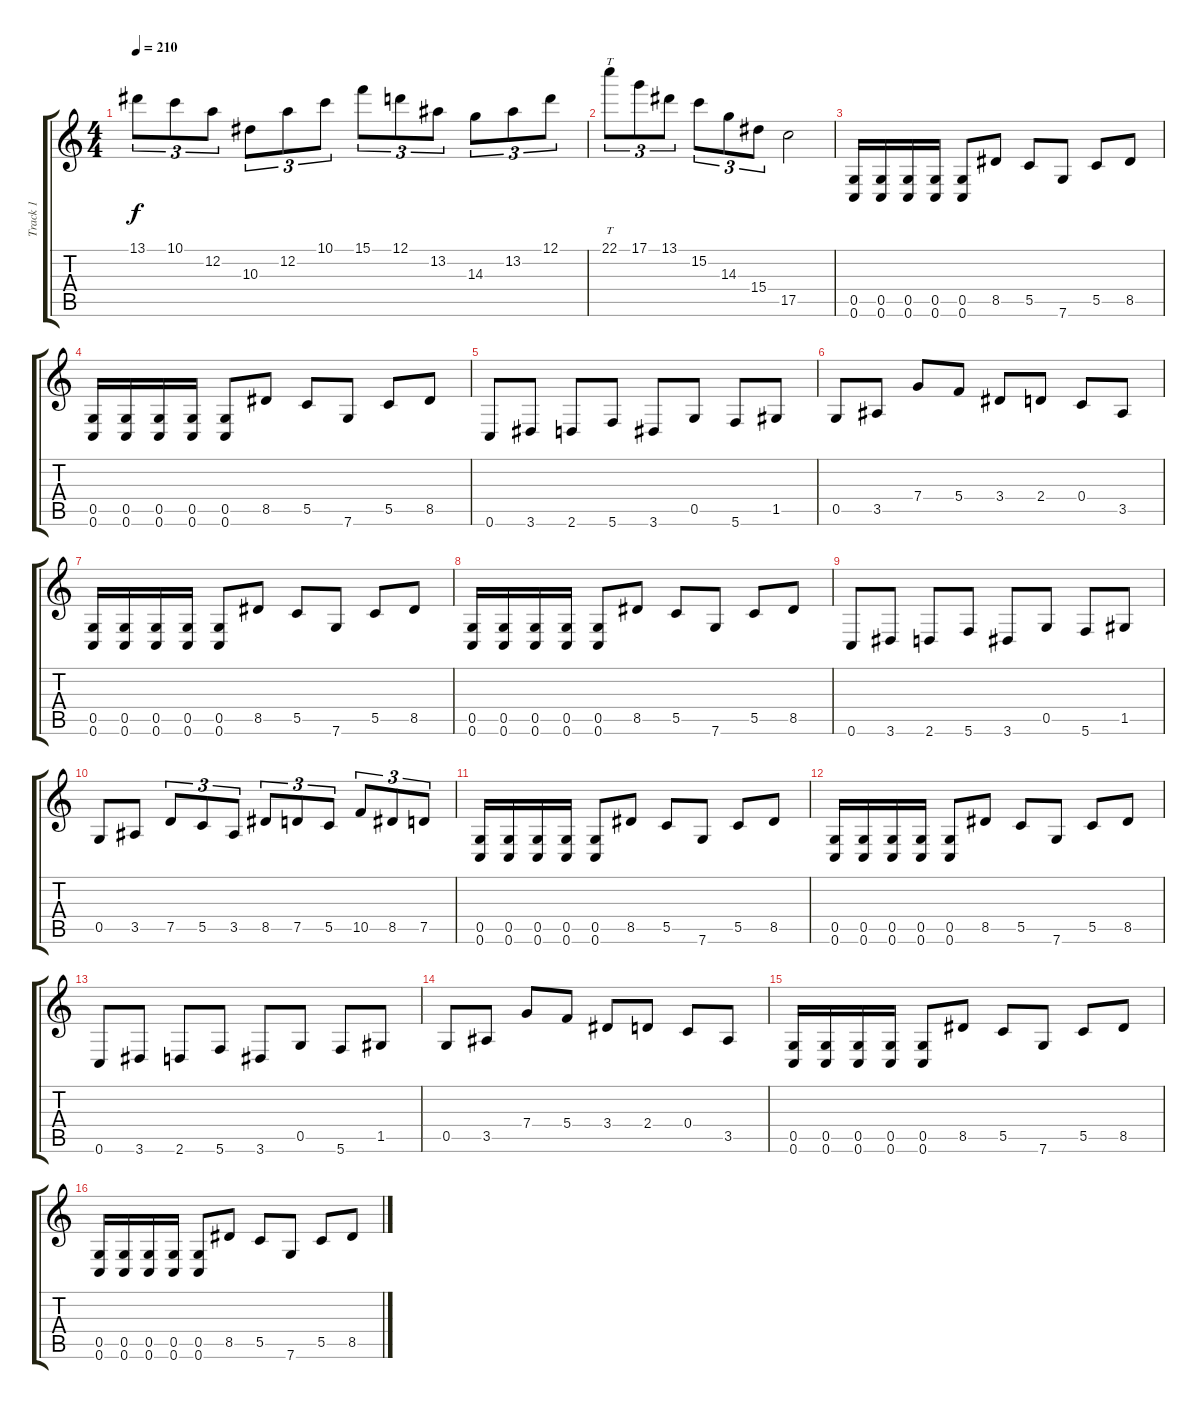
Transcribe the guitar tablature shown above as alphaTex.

\track ("Track 1" "Track 1") {instrument overdrivenguitar}
\staff {score tabs}
\tuning (D4 A3 F3 C3 G2 C2) {hide}
\ts (4 4)
\tempo 210
\clef g2
\ks c
13.1.8{tu (3 2) dy f} 10.1.8{tu (3 2)} 12.2.8{tu (3 2)} 10.3.8{tu (3 2)} 12.2.8{tu (3 2)} 10.1.8{tu (3 2)} 15.1.8{tu (3 2)} 12.1.8{tu (3 2)} 13.2.8{tu (3 2)} 14.3.8{tu (3 2)} 13.2.8{tu (3 2)} 12.1.8{tu (3 2)} |
22.1.8{tt tu (3 2)} 17.1.8{tu (3 2)} 13.1.8{tu (3 2)} 15.2.8{tu (3 2)} 14.3.8{tu (3 2)} 15.4.8{tu (3 2)} 17.5.2 |
(0.5 0.6).16 (0.5 0.6).16 (0.5 0.6).16 (0.5 0.6).16 (0.5 0.6).8 8.5.8 5.5.8 7.6.8 5.5.8 8.5.8 |
(0.5 0.6).16 (0.5 0.6).16 (0.5 0.6).16 (0.5 0.6).16 (0.5 0.6).8 8.5.8 5.5.8 7.6.8 5.5.8 8.5.8 |
0.6.8 3.6.8 2.6.8 5.6.8 3.6.8 0.5.8 5.6.8 1.5.8 |
0.5.8 3.5.8 7.4.8 5.4.8 3.4.8 2.4.8 0.4.8 3.5.8 |
(0.5 0.6).16 (0.5 0.6).16 (0.5 0.6).16 (0.5 0.6).16 (0.5 0.6).8 8.5.8 5.5.8 7.6.8 5.5.8 8.5.8 |
(0.5 0.6).16 (0.5 0.6).16 (0.5 0.6).16 (0.5 0.6).16 (0.5 0.6).8 8.5.8 5.5.8 7.6.8 5.5.8 8.5.8 |
0.6.8 3.6.8 2.6.8 5.6.8 3.6.8 0.5.8 5.6.8 1.5.8 |
0.5.8 3.5.8 7.5.8{tu (3 2)} 5.5.8{tu (3 2)} 3.5.8{tu (3 2)} 8.5.8{tu (3 2)} 7.5.8{tu (3 2)} 5.5.8{tu (3 2)} 10.5.8{tu (3 2)} 8.5.8{tu (3 2)} 7.5.8{tu (3 2)} |
(0.5 0.6).16 (0.5 0.6).16 (0.5 0.6).16 (0.5 0.6).16 (0.5 0.6).8 8.5.8 5.5.8 7.6.8 5.5.8 8.5.8 |
(0.5 0.6).16 (0.5 0.6).16 (0.5 0.6).16 (0.5 0.6).16 (0.5 0.6).8 8.5.8 5.5.8 7.6.8 5.5.8 8.5.8 |
0.6.8 3.6.8 2.6.8 5.6.8 3.6.8 0.5.8 5.6.8 1.5.8 |
0.5.8 3.5.8 7.4.8 5.4.8 3.4.8 2.4.8 0.4.8 3.5.8 |
(0.5 0.6).16 (0.5 0.6).16 (0.5 0.6).16 (0.5 0.6).16 (0.5 0.6).8 8.5.8 5.5.8 7.6.8 5.5.8 8.5.8 |
(0.5 0.6).16 (0.5 0.6).16 (0.5 0.6).16 (0.5 0.6).16 (0.5 0.6).8 8.5.8 5.5.8 7.6.8 5.5.8 8.5.8
